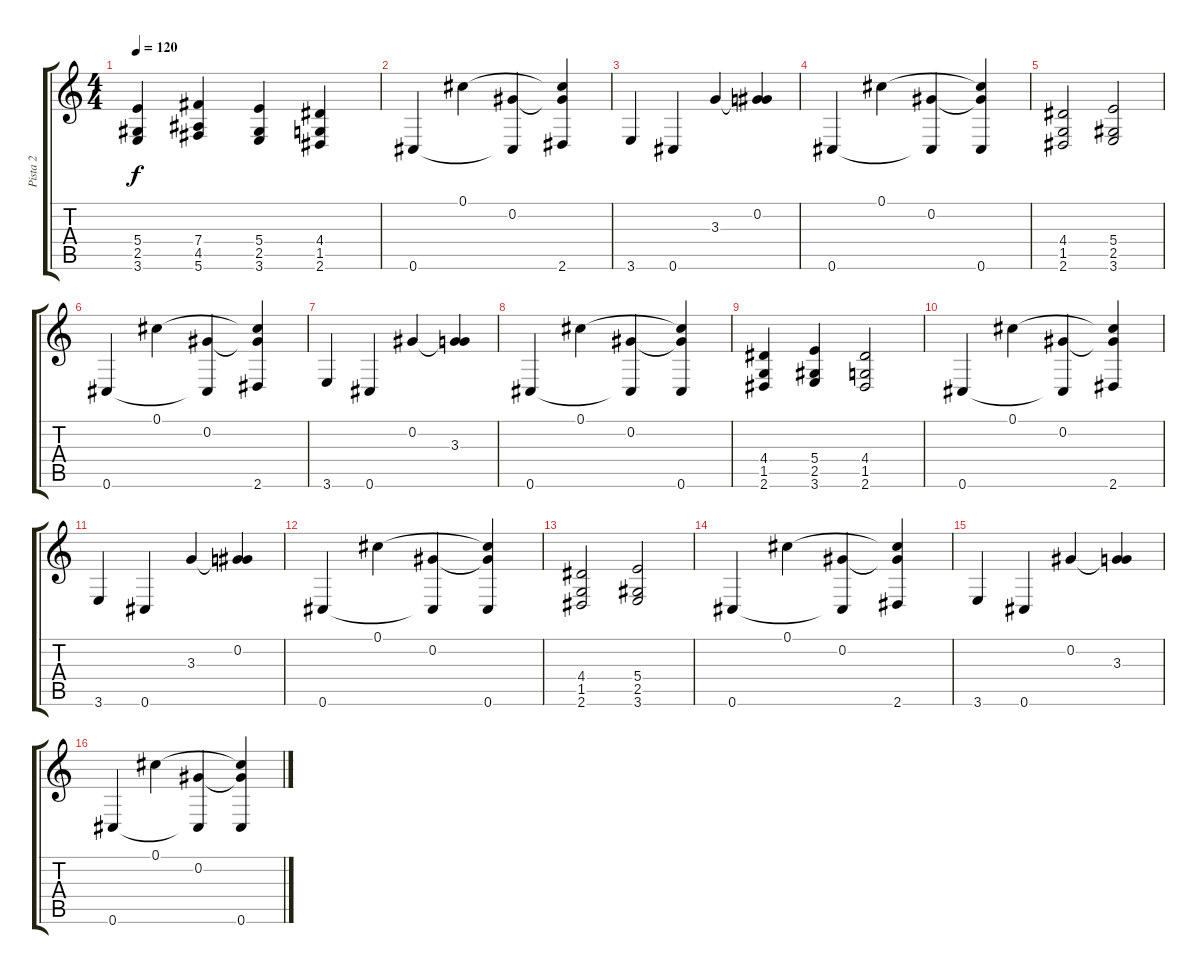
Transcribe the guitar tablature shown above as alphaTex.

\track ("Pista 2" "Pista 2") {instrument distortionguitar}
\staff {score tabs}
\tuning (Db4 Ab3 E3 B2 Gb2 Db2) {hide}
\ts (4 4)
\tempo 120
\clef g2
\ks c
(5.4 2.5 3.6).4{dy f} (7.4 4.5 5.6).4 (5.4 2.5 3.6).4 (4.4 1.5 2.6).4 |
0.6.4 0.1.4 (0.2 0.6{t}).4 (0.1{t} 0.2{t} 2.6).4 |
3.6.4 0.6.4 3.3.4 (0.2 3.3{t}).4 |
0.6.4 0.1.4 (0.2 0.6{t}).4 (0.1{t} 0.2{t} 0.6).4 |
(4.4 1.5 2.6).2 (5.4 2.5 3.6).2 |
0.6.4 0.1.4 (0.2 0.6{t}).4 (0.1{t} 0.2{t} 2.6).4 |
3.6.4 0.6.4 0.2.4 (0.2{t} 3.3).4 |
0.6.4 0.1.4 (0.2 0.6{t}).4 (0.1{t} 0.2{t} 0.6).4 |
(4.4 1.5 2.6).4 (5.4 2.5 3.6).4 (4.4 1.5 2.6).2 |
0.6.4 0.1.4 (0.2 0.6{t}).4 (0.1{t} 0.2{t} 2.6).4 |
3.6.4 0.6.4 3.3.4 (0.2 3.3{t}).4 |
0.6.4 0.1.4 (0.2 0.6{t}).4 (0.1{t} 0.2{t} 0.6).4 |
(4.4 1.5 2.6).2 (5.4 2.5 3.6).2 |
0.6.4 0.1.4 (0.2 0.6{t}).4 (0.1{t} 0.2{t} 2.6).4 |
3.6.4 0.6.4 0.2.4 (0.2{t} 3.3).4 |
0.6.4 0.1.4 (0.2 0.6{t}).4 (0.1{t} 0.2{t} 0.6).4
